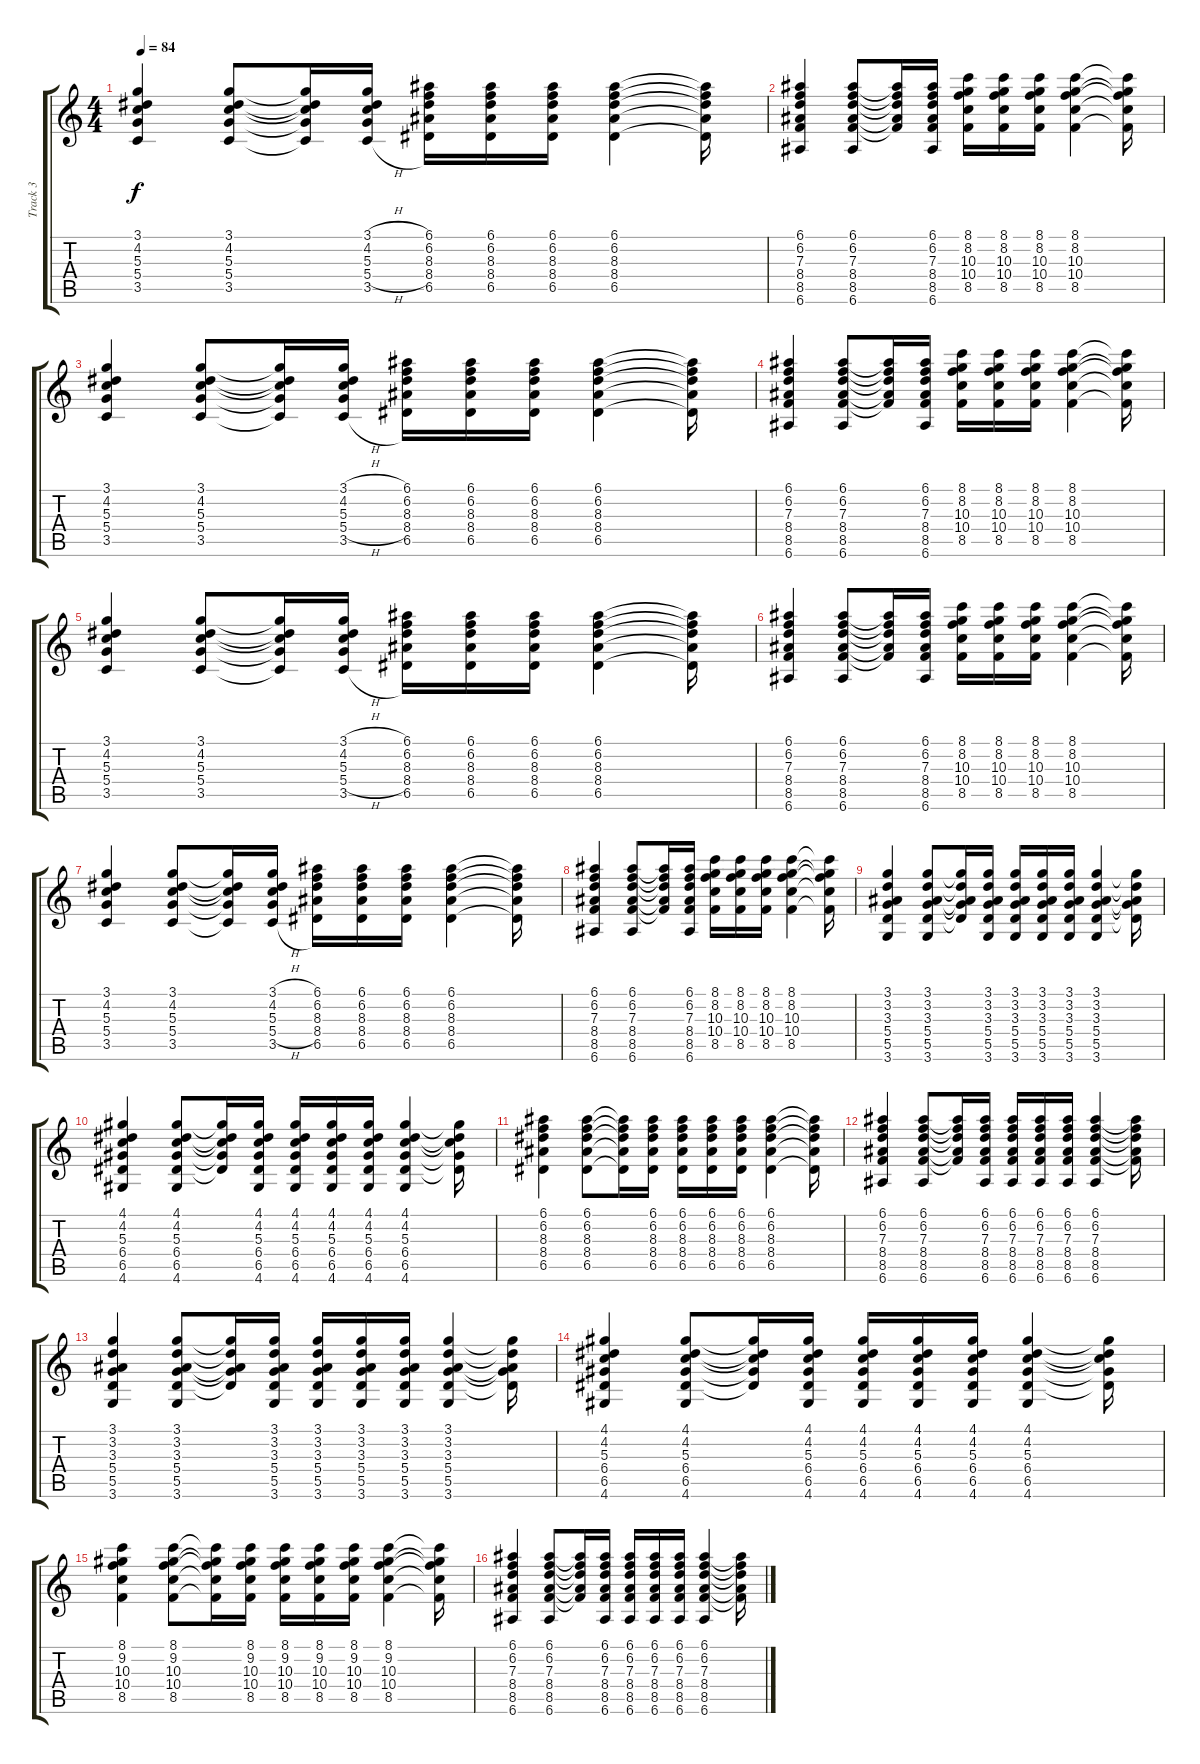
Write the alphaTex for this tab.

\track ("Track 3" "Track 3") {instrument acousticguitarsteel}
\staff {score tabs}
\tuning (E4 B3 G3 D3 A2 E2) {hide}
\ts (4 4)
\tempo 84
\clef g2
\ks c
(3.1 4.2 5.3 5.4 3.5).4{dy f volume 8} (3.1 4.2 5.3 5.4 3.5).8 (3.1{t} 4.2{t} 5.3{t} 5.4{t} 3.5{t}).16 (3.1{h} 4.2{h} 5.3{h} 5.4{h} 3.5{h}).16 (6.1 6.2 8.3 8.4 6.5).16 (6.1 6.2 8.3 8.4 6.5).16 (6.1 6.2 8.3 8.4 6.5).16 (6.1 6.2 8.3 8.4 6.5).4 (6.1{t} 6.2{t} 8.3{t} 8.4{t} 6.5{t}).16 |
(6.1 6.2 7.3 8.4 8.5 6.6).4 (6.1 6.2 7.3 8.4 8.5 6.6).8 (6.1{t} 6.2{t} 7.3{t} 8.4{t} 8.5{t}).16 (6.1 6.2 7.3 8.4 8.5 6.6).16 (8.1 8.2 10.3 10.4 8.5).16 (8.1 8.2 10.3 10.4 8.5).16 (8.1 8.2 10.3 10.4 8.5).16 (8.1 8.2 10.3 10.4 8.5).4 (8.1{t} 8.2{t} 10.3{t} 10.4{t} 8.5{t}).16 |
(3.1 4.2 5.3 5.4 3.5).4 (3.1 4.2 5.3 5.4 3.5).8 (3.1{t} 4.2{t} 5.3{t} 5.4{t} 3.5{t}).16 (3.1{h} 4.2{h} 5.3{h} 5.4{h} 3.5{h}).16 (6.1 6.2 8.3 8.4 6.5).16 (6.1 6.2 8.3 8.4 6.5).16 (6.1 6.2 8.3 8.4 6.5).16 (6.1 6.2 8.3 8.4 6.5).4 (6.1{t} 6.2{t} 8.3{t} 8.4{t} 6.5{t}).16 |
(6.1 6.2 7.3 8.4 8.5 6.6).4 (6.1 6.2 7.3 8.4 8.5 6.6).8 (6.1{t} 6.2{t} 7.3{t} 8.4{t} 8.5{t}).16 (6.1 6.2 7.3 8.4 8.5 6.6).16 (8.1 8.2 10.3 10.4 8.5).16 (8.1 8.2 10.3 10.4 8.5).16 (8.1 8.2 10.3 10.4 8.5).16 (8.1 8.2 10.3 10.4 8.5).4 (8.1{t} 8.2{t} 10.3{t} 10.4{t} 8.5{t}).16 |
(3.1 4.2 5.3 5.4 3.5).4 (3.1 4.2 5.3 5.4 3.5).8 (3.1{t} 4.2{t} 5.3{t} 5.4{t} 3.5{t}).16 (3.1{h} 4.2{h} 5.3{h} 5.4{h} 3.5{h}).16 (6.1 6.2 8.3 8.4 6.5).16 (6.1 6.2 8.3 8.4 6.5).16 (6.1 6.2 8.3 8.4 6.5).16 (6.1 6.2 8.3 8.4 6.5).4 (6.1{t} 6.2{t} 8.3{t} 8.4{t} 6.5{t}).16 |
(6.1 6.2 7.3 8.4 8.5 6.6).4 (6.1 6.2 7.3 8.4 8.5 6.6).8 (6.1{t} 6.2{t} 7.3{t} 8.4{t} 8.5{t}).16 (6.1 6.2 7.3 8.4 8.5 6.6).16 (8.1 8.2 10.3 10.4 8.5).16 (8.1 8.2 10.3 10.4 8.5).16 (8.1 8.2 10.3 10.4 8.5).16 (8.1 8.2 10.3 10.4 8.5).4 (8.1{t} 8.2{t} 10.3{t} 10.4{t} 8.5{t}).16 |
(3.1 4.2 5.3 5.4 3.5).4 (3.1 4.2 5.3 5.4 3.5).8 (3.1{t} 4.2{t} 5.3{t} 5.4{t} 3.5{t}).16 (3.1{h} 4.2{h} 5.3{h} 5.4{h} 3.5{h}).16 (6.1 6.2 8.3 8.4 6.5).16 (6.1 6.2 8.3 8.4 6.5).16 (6.1 6.2 8.3 8.4 6.5).16 (6.1 6.2 8.3 8.4 6.5).4 (6.1{t} 6.2{t} 8.3{t} 8.4{t} 6.5{t}).16 |
(6.1 6.2 7.3 8.4 8.5 6.6).4 (6.1 6.2 7.3 8.4 8.5 6.6).8 (6.1{t} 6.2{t} 7.3{t} 8.4{t} 8.5{t}).16 (6.1 6.2 7.3 8.4 8.5 6.6).16 (8.1 8.2 10.3 10.4 8.5).16 (8.1 8.2 10.3 10.4 8.5).16 (8.1 8.2 10.3 10.4 8.5).16 (8.1 8.2 10.3 10.4 8.5).4 (8.1{t} 8.2{t} 10.3{t} 10.4{t} 8.5{t}).16 |
(3.1 3.2 3.3 5.4 5.5 3.6).4 (3.1 3.2 3.3 5.4 5.5 3.6).8 (3.1{t} 3.2{t} 3.3{t} 5.4{t} 5.5{t}).16 (3.1 3.2 3.3 5.4 5.5 3.6).16 (3.1 3.2 3.3 5.4 5.5 3.6).16 (3.1 3.2 3.3 5.4 5.5 3.6).16 (3.1 3.2 3.3 5.4 5.5 3.6).16 (3.1 3.2 3.3 5.4 5.5 3.6).4 (3.1{t} 3.2{t} 3.3{t} 5.4{t} 5.5{t}).16 |
(4.1 4.2 5.3 6.4 6.5 4.6).4 (4.1 4.2 5.3 6.4 6.5 4.6).8 (4.1{t} 4.2{t} 5.3{t} 6.4{t} 6.5{t}).16 (4.1 4.2 5.3 6.4 6.5 4.6).16 (4.1 4.2 5.3 6.4 6.5 4.6).16 (4.1 4.2 5.3 6.4 6.5 4.6).16 (4.1 4.2 5.3 6.4 6.5 4.6).16 (4.1 4.2 5.3 6.4 6.5 4.6).4 (4.1{t} 4.2{t} 5.3{t} 6.4{t} 6.5{t}).16 |
(6.1 6.2 8.3 8.4 6.5).4 (6.1 6.2 8.3 8.4 6.5).8 (6.1{t} 6.2{t} 8.3{t} 8.4{t} 6.5{t}).16 (6.1 6.2 8.3 8.4 6.5).16 (6.1 6.2 8.3 8.4 6.5).16 (6.1 6.2 8.3 8.4 6.5).16 (6.1 6.2 8.3 8.4 6.5).16 (6.1 6.2 8.3 8.4 6.5).4 (6.1{t} 6.2{t} 8.3{t} 8.4{t} 6.5{t}).16 |
(6.1 6.2 7.3 8.4 8.5 6.6).4 (6.1 6.2 7.3 8.4 8.5 6.6).8 (6.1{t} 6.2{t} 7.3{t} 8.4{t} 8.5{t}).16 (6.1 6.2 7.3 8.4 8.5 6.6).16 (6.1 6.2 7.3 8.4 8.5 6.6).16 (6.1 6.2 7.3 8.4 8.5 6.6).16 (6.1 6.2 7.3 8.4 8.5 6.6).16 (6.1 6.2 7.3 8.4 8.5 6.6).4 (6.1{t} 6.2{t} 7.3{t} 8.4{t} 8.5{t}).16 |
(3.1 3.2 3.3 5.4 5.5 3.6).4 (3.1 3.2 3.3 5.4 5.5 3.6).8 (3.1{t} 3.2{t} 3.3{t} 5.4{t} 5.5{t}).16 (3.1 3.2 3.3 5.4 5.5 3.6).16 (3.1 3.2 3.3 5.4 5.5 3.6).16 (3.1 3.2 3.3 5.4 5.5 3.6).16 (3.1 3.2 3.3 5.4 5.5 3.6).16 (3.1 3.2 3.3 5.4 5.5 3.6).4 (3.1{t} 3.2{t} 3.3{t} 5.4{t} 5.5{t}).16 |
(4.1 4.2 5.3 6.4 6.5 4.6).4 (4.1 4.2 5.3 6.4 6.5 4.6).8 (4.1{t} 4.2{t} 5.3{t} 6.4{t} 6.5{t}).16 (4.1 4.2 5.3 6.4 6.5 4.6).16 (4.1 4.2 5.3 6.4 6.5 4.6).16 (4.1 4.2 5.3 6.4 6.5 4.6).16 (4.1 4.2 5.3 6.4 6.5 4.6).16 (4.1 4.2 5.3 6.4 6.5 4.6).4 (4.1{t} 4.2{t} 5.3{t} 6.4{t} 6.5{t}).16 |
(8.1 9.2 10.3 10.4 8.5).4 (8.1 9.2 10.3 10.4 8.5).8 (8.1{t} 9.2{t} 10.3{t} 10.4{t} 8.5{t}).16 (8.1 9.2 10.3 10.4 8.5).16 (8.1 9.2 10.3 10.4 8.5).16 (8.1 9.2 10.3 10.4 8.5).16 (8.1 9.2 10.3 10.4 8.5).16 (8.1 9.2 10.3 10.4 8.5).4 (8.1{t} 9.2{t} 10.3{t} 10.4{t} 8.5{t}).16 |
(6.1 6.2 7.3 8.4 8.5 6.6).4 (6.1 6.2 7.3 8.4 8.5 6.6).8 (6.1{t} 6.2{t} 7.3{t} 8.4{t} 8.5{t}).16 (6.1 6.2 7.3 8.4 8.5 6.6).16 (6.1 6.2 7.3 8.4 8.5 6.6).16 (6.1 6.2 7.3 8.4 8.5 6.6).16 (6.1 6.2 7.3 8.4 8.5 6.6).16 (6.1 6.2 7.3 8.4 8.5 6.6).4 (6.1{t} 6.2{t} 7.3{t} 8.4{t} 8.5{t}).16
